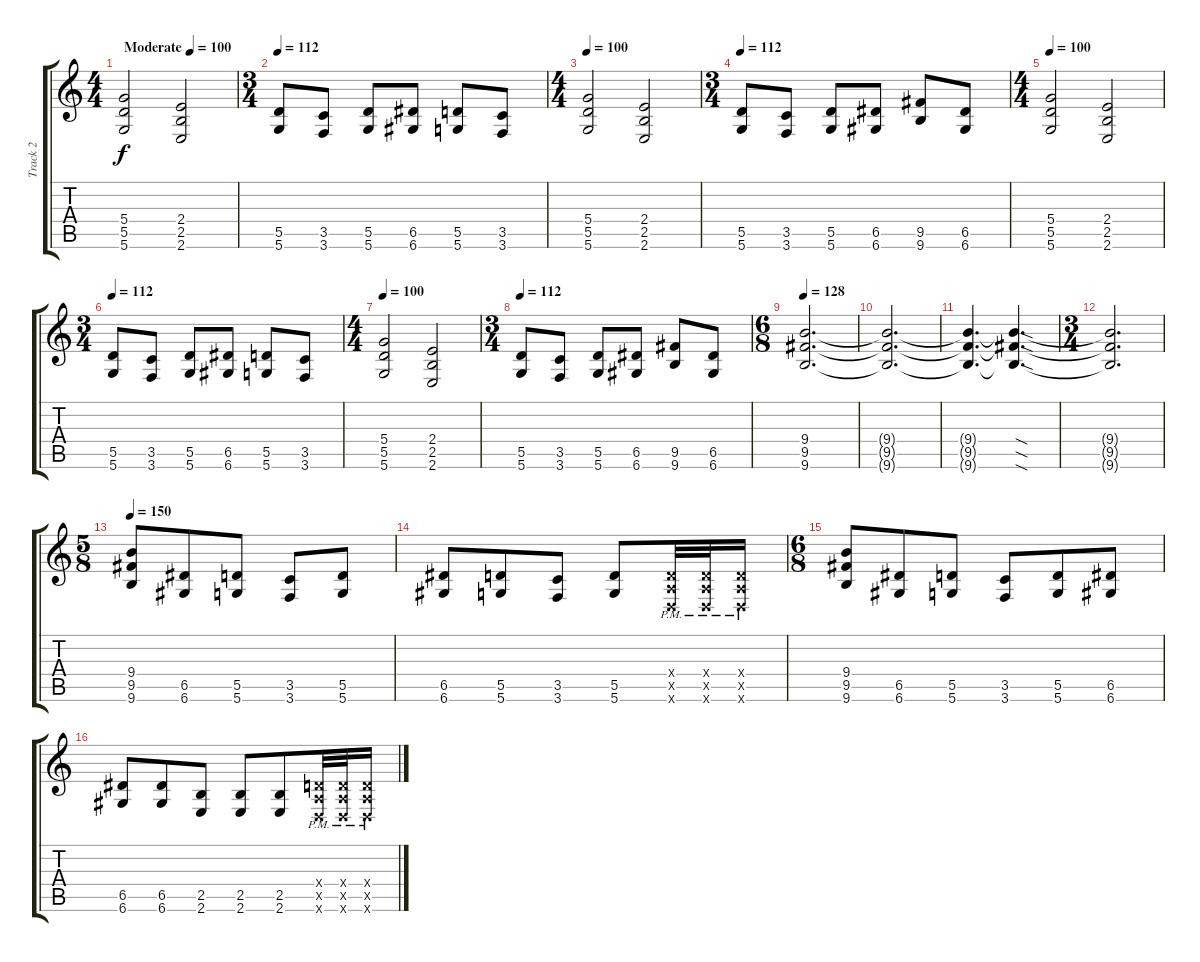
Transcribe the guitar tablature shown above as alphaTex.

\track ("Track 2" "Track 2") {instrument distortionguitar}
\staff {score tabs}
\tuning (E4 B3 G3 D3 A2 D2) {hide}
\ts (4 4)
\tempo (100 "Moderate")
\clef g2
\ks c
(5.4 5.5 5.6).2{dy f instrument distortionguitar} (2.4 2.5 2.6).2 |
\ts (3 4)
\tempo 112
(5.5 5.6).8 (3.5 3.6).8 (5.5 5.6).8 (6.5 6.6).8 (5.5 5.6).8 (3.5 3.6).8 |
\ts (4 4)
\tempo 100
(5.4 5.5 5.6).2 (2.4 2.5 2.6).2 |
\ts (3 4)
\tempo 112
(5.5 5.6).8 (3.5 3.6).8 (5.5 5.6).8 (6.5 6.6).8 (9.5 9.6).8 (6.5 6.6).8 |
\ts (4 4)
\tempo 100
(5.4 5.5 5.6).2 (2.4 2.5 2.6).2 |
\ts (3 4)
\tempo 112
(5.5 5.6).8 (3.5 3.6).8 (5.5 5.6).8 (6.5 6.6).8 (5.5 5.6).8 (3.5 3.6).8 |
\ts (4 4)
\tempo 100
(5.4 5.5 5.6).2 (2.4 2.5 2.6).2 |
\ts (3 4)
\tempo 112
(5.5 5.6).8 (3.5 3.6).8 (5.5 5.6).8 (6.5 6.6).8 (9.5 9.6).8 (6.5 6.6).8 |
\ts (6 8)
\tempo 128
(9.4 9.5 9.6).2{d} |
(9.4{t} 9.5{t} 9.6{t}).2{d} |
(9.4{t} 9.5{t} 9.6{t}).4{d} (9.4{sod t} 9.5{sod t} 9.6{sod t}).4{d} |
\ts (3 4)
(9.4{t} 9.5{t} 9.6{t}).2{d} |
\ts (5 8)
\tempo 150
(9.4 9.5 9.6).8 (6.5 6.6).8 (5.5 5.6).8 (3.5 3.6).8 (5.5 5.6).8 |
(6.5 6.6).8 (5.5 5.6).8 (3.5 3.6).8 (5.5 5.6).8 (0.4{pm x} 0.5{pm x} 0.6{pm x}).32 (0.4{pm x} 0.5{pm x} 0.6{pm x}).32 (0.4{pm x} 0.5{pm x} 0.6{pm x}).16 |
\ts (6 8)
(9.4 9.5 9.6).8 (6.5 6.6).8 (5.5 5.6).8 (3.5 3.6).8 (5.5 5.6).8 (6.5 6.6).8 |
(6.5 6.6).8 (6.5 6.6).8 (2.5 2.6).8 (2.5 2.6).8 (2.5 2.6).8 (0.4{pm x} 0.5{pm x} 0.6{pm x}).32 (0.4{pm x} 0.5{pm x} 0.6{pm x}).32 (0.4{pm x} 0.5{pm x} 0.6{pm x}).16
